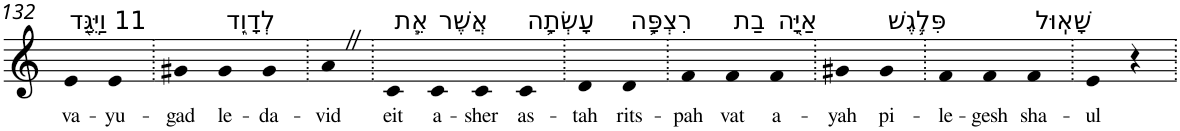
**kern	**text
*part1	*part1
*staff1	*staff1
*I"Piano	*
*I'Pno	*
!!LO:PB:g=z
*clefG2	*
*k[]	*
=132	=132
!LO:TX:a:t=11 וַיֻּגַּ֖ד	!
!	!LO:LY:b
4e	va-
!	!LO:LY:b
4e	-yu-
=133.	=133.
!	!LO:LY:b
4g#X	-gad
!LO:TX:a:t=לְדָוִ֑ד	!
!	!LO:LY:b
4g#	le-
!	!LO:LY:b
4g#	-da-
=134.	=134.
!	!LO:LY:b
4aZ	-vid
=135.	=135.
!LO:TX:a:t=אֵ֧ת	!
!	!LO:LY:b
4c	eit
!LO:TX:a:t=אֲשֶׁר	!
!	!LO:LY:b
4c	a-
!	!LO:LY:b
4c	-sher
!LO:TX:a:t=עָשְׂתָ֛ה	!
!	!LO:LY:b
4c	as-
=136.	=136.
!	!LO:LY:b
4d	-tah
!LO:TX:a:t=רִצְפָּ֥ה	!
!	!LO:LY:b
4d	rits-
=137.	=137.
!	!LO:LY:b
4f	-pah
!LO:TX:a:t=בַת	!
!	!LO:LY:b
4f	vat
!LO:TX:a:t=אַיָּ֖ה	!
!	!LO:LY:b
4f	a-
=138.	=138.
!	!LO:LY:b
4g#X	-yah
!LO:TX:a:t=פִּלֶ֥גֶשׁ	!
!	!LO:LY:b
4g#	pi-
=139.	=139.
!	!LO:LY:b
4f	-le-
!	!LO:LY:b
4f	-gesh
!LO:TX:a:t=שָׁאֽוּל	!
!	!LO:LY:b
4f	sha-
=140.	=140.
!	!LO:LY:b
4e	-ul
4r	.
=.	=.
*-	*-
